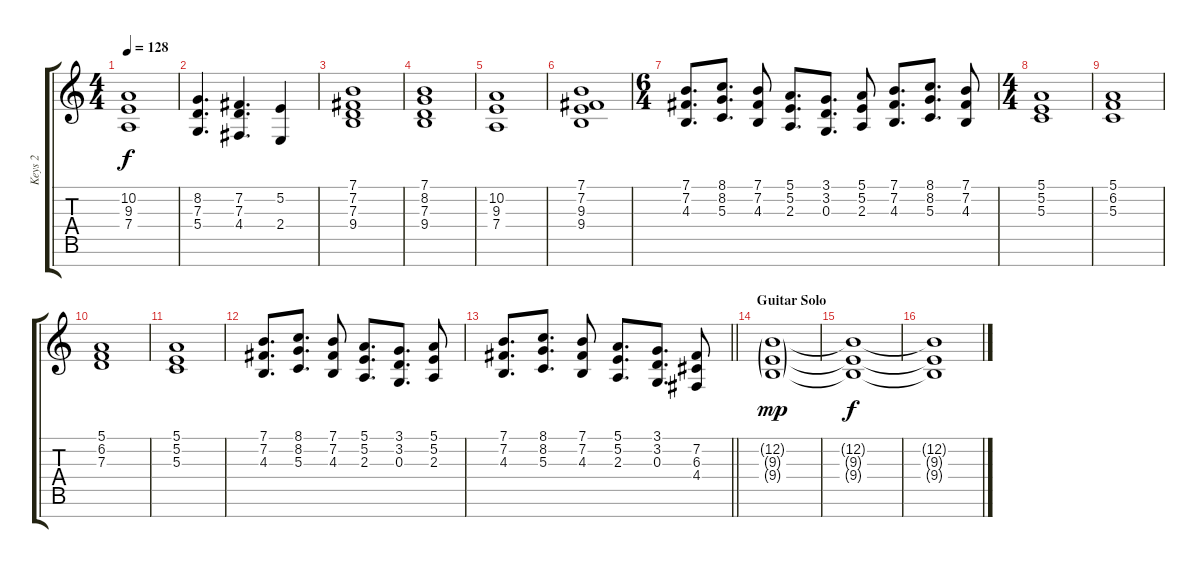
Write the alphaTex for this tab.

\track ("Keys 2" "Keys 2") {instrument lead1square}
\staff {score tabs}
\tuning (E4 B3 G3 D3 A2 E2 B1) {hide}
\ts (4 4)
\tempo 128
\clef g2
\ks c
(10.2 9.3 7.4).1{dy f} |
(8.2 7.3 5.4).4{d} (7.2 7.3 4.4).4{d} (5.2 2.4).4 |
(7.1 7.2 7.3 9.4).1 |
(7.1 8.2 7.3 9.4).1 |
(10.2 9.3 7.4).1 |
(7.1 7.2 9.3 9.4).1 |
\ts (6 4)
(7.1 7.2 4.3).8{d} (8.1 8.2 5.3).8{d} (7.1 7.2 4.3).8 (5.1 5.2 2.3).8{d} (3.1 3.2 0.3).8{d} (5.1 5.2 2.3).8 (7.1 7.2 4.3).8{d} (8.1 8.2 5.3).8{d} (7.1 7.2 4.3).8 |
\ts (4 4)
(5.1 5.2 5.3).1 |
(5.1 6.2 5.3).1 |
(5.1 6.2 7.3).1 |
(5.1 5.2 5.3).1 |
(7.1 7.2 4.3).8{d} (8.1 8.2 5.3).8{d} (7.1 7.2 4.3).8 (5.1 5.2 2.3).8{d} (3.1 3.2 0.3).8{d} (5.1 5.2 2.3).8 |
\barLineRight lightlight
(7.1 7.2 4.3).8{d} (8.1 8.2 5.3).8{d} (7.1 7.2 4.3).8 (5.1 5.2 2.3).8{d} (3.1 3.2 0.3).8{d} (7.2 6.3 4.4).8 |
\section ("" "Guitar Solo")
(12.2{g} 9.3{g} 9.4{g}).1{dy mp} |
(12.2{t} 9.3{t} 9.4{t}).1{dy f} |
(12.2{t} 9.3{t} 9.4{t}).1
